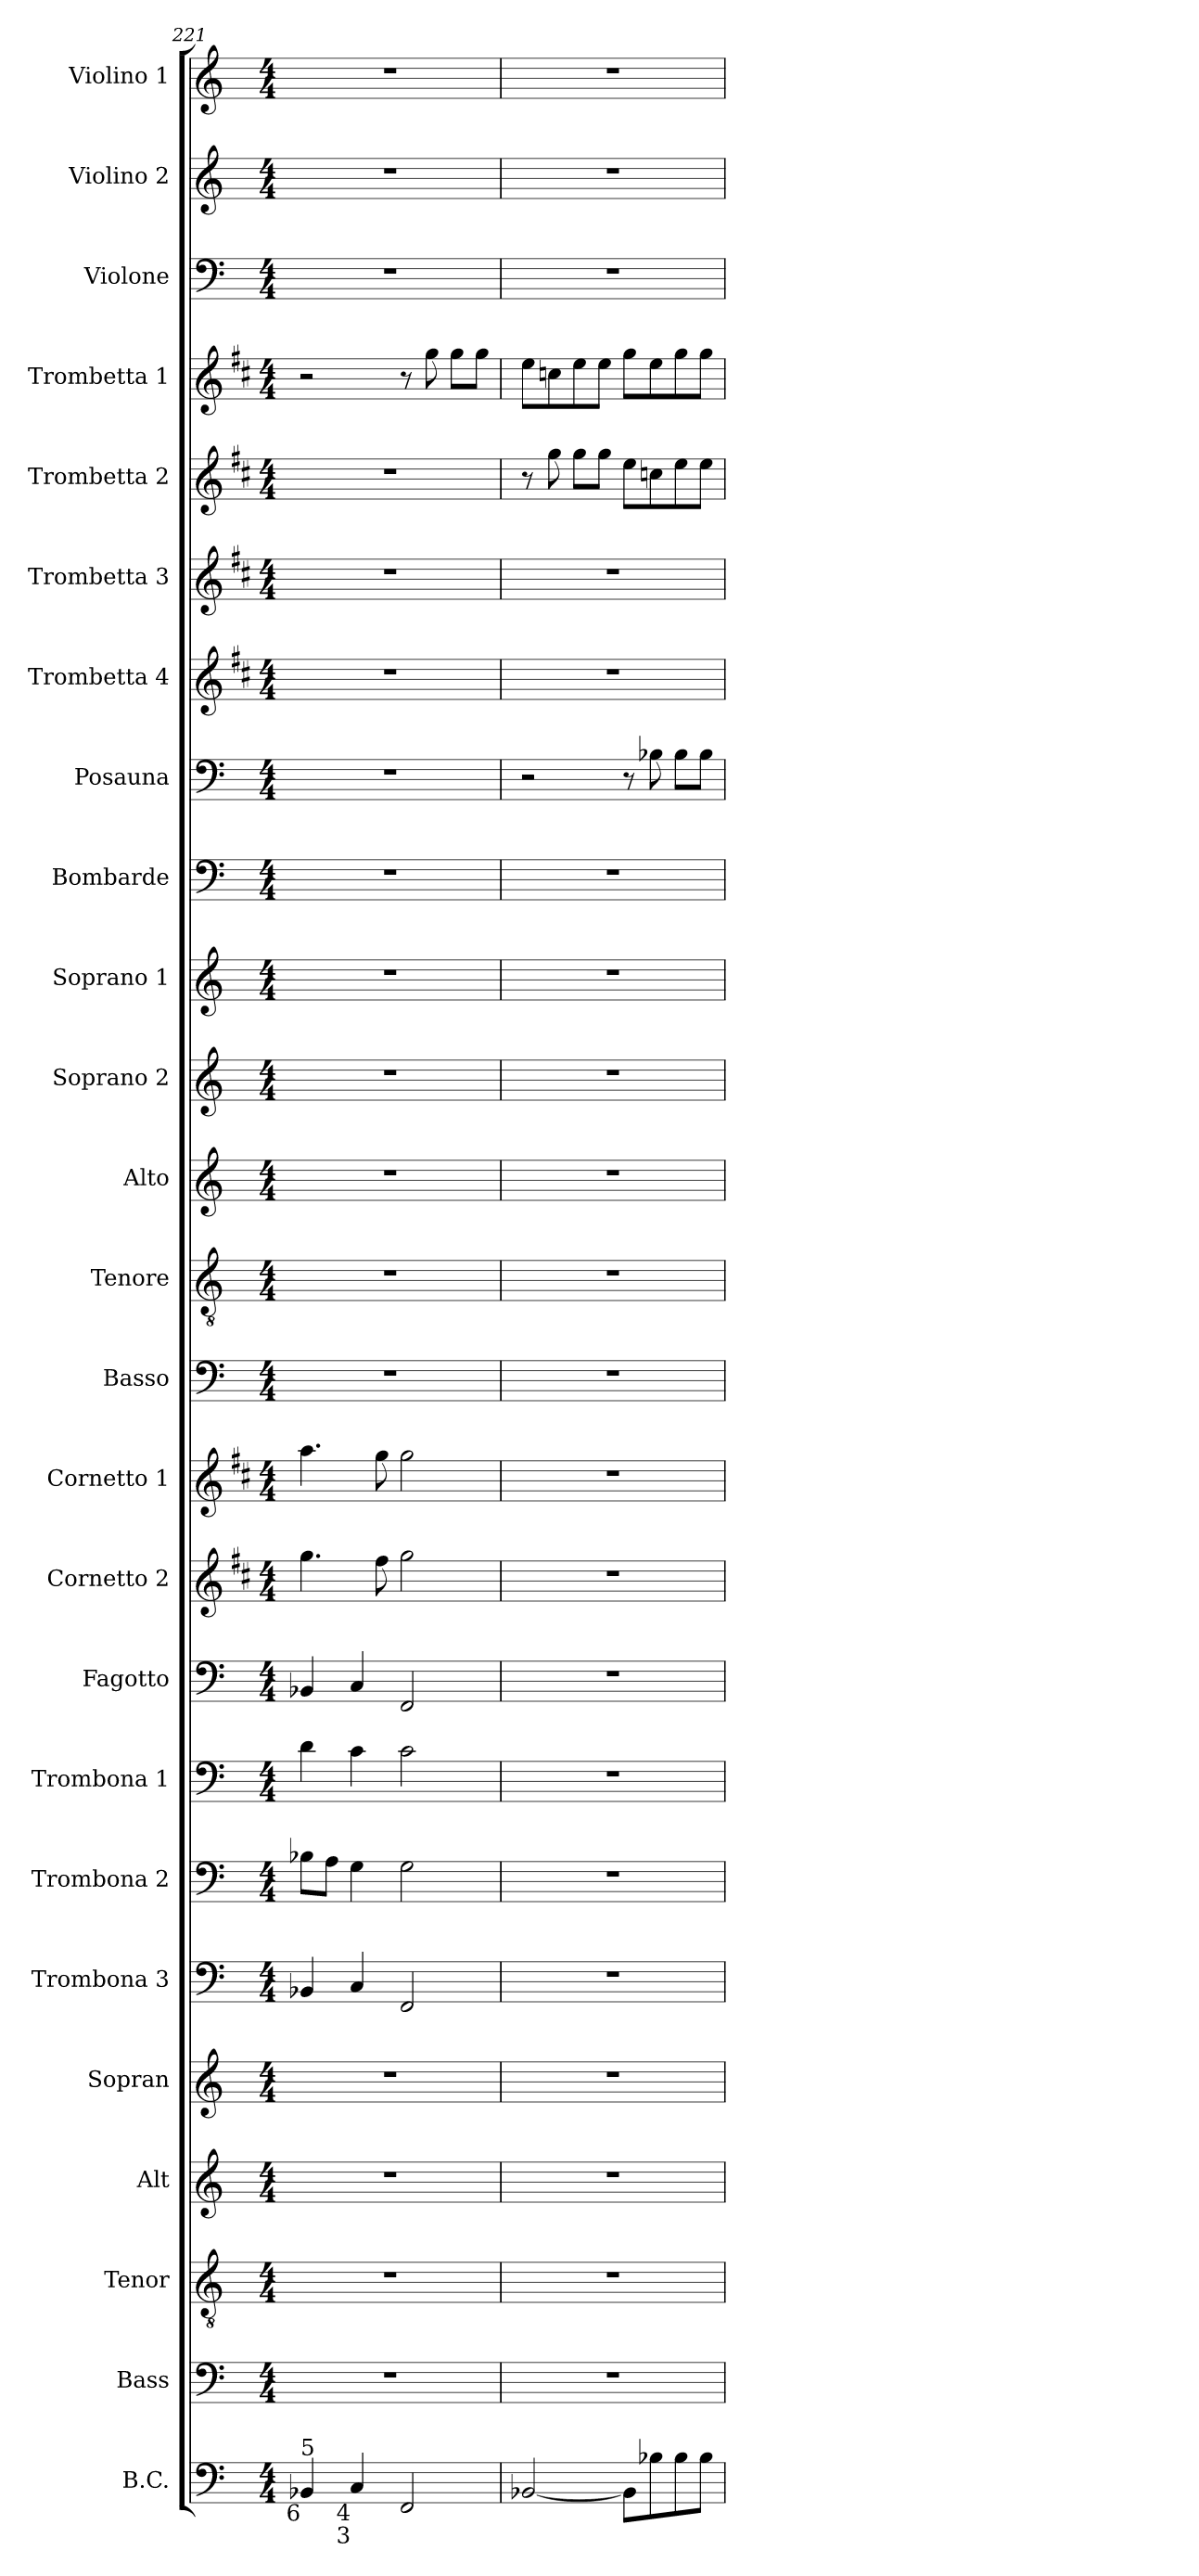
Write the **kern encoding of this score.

**kern	**kern	**kern	**kern	**kern	**kern	**kern	**kern	**kern	**kern	**kern	**kern	**kern	**kern	**kern	**kern	**kern	**kern	**kern	**kern	**kern	**kern	**kern	**kern	**kern
*part25	*part24	*part23	*part22	*part21	*part20	*part19	*part18	*part17	*part16	*part15	*part14	*part13	*part12	*part11	*part10	*part9	*part8	*part7	*part6	*part5	*part4	*part3	*part2	*part1
*staff25	*staff24	*staff23	*staff22	*staff21	*staff20	*staff19	*staff18	*staff17	*staff16	*staff15	*staff14	*staff13	*staff12	*staff11	*staff10	*staff9	*staff8	*staff7	*staff6	*staff5	*staff4	*staff3	*staff2	*staff1
*I"B.C.	*I"Bass	*I"Tenor	*I"Alt	*I"Sopran	*I"Trombona 3	*I"Trombona 2	*I"Trombona 1	*I"Fagotto	*I"Cornetto 2	*I"Cornetto 1	*I"Basso	*I"Tenore	*I"Alto	*I"Soprano 2	*I"Soprano 1	*I"Bombarde	*I"Posauna	*I"Trombetta 4	*I"Trombetta 3	*I"Trombetta 2	*I"Trombetta 1	*I"Violone	*I"Violino 2	*I"Violino 1
*I'B.C.	*I'B.	*I'T.	*I'A.	*I'S.	*I'Tbn. 2	*I'Tbn. 2	*I'Tbn. 1	*I'Fag.	*I'Cor. 2	*I'Cor. 1	*I'B.	*I'T.	*I'A.	*I'S.	*I'S.	*	*	*	*	*	*	*	*I'Vl. 2	*I'Vl. 1
*clefF4	*clefF4	*clefGv2	*clefG2	*clefG2	*clefF4	*clefF4	*clefF4	*clefF4	*clefG2	*clefG2	*clefF4	*clefGv2	*clefG2	*clefG2	*clefG2	*clefF4	*clefF4	*clefG2	*clefG2	*clefG2	*clefG2	*clefF4	*clefG2	*clefG2
*	*	*ITrd7c12	*	*	*	*	*	*	*ITrd1c2	*ITrd1c2	*	*ITrd7c12	*	*	*	*	*	*ITrd1c2	*ITrd1c2	*ITrd1c2	*ITrd1c2	*	*	*
*k[]	*k[]	*k[]	*k[]	*k[]	*k[]	*k[]	*k[]	*k[]	*k[]	*k[]	*k[]	*k[]	*k[]	*k[]	*k[]	*k[]	*k[]	*k[]	*k[]	*k[]	*k[]	*k[]	*k[]	*k[]
*C:	*C:	*C:	*C:	*C:	*C:	*C:	*C:	*C:	*C:	*C:	*C:	*C:	*C:	*C:	*C:	*C:	*C:	*C:	*C:	*C:	*C:	*C:	*C:	*C:
*M4/4	*M4/4	*M4/4	*M4/4	*M4/4	*M4/4	*M4/4	*M4/4	*M4/4	*M4/4	*M4/4	*M4/4	*M4/4	*M4/4	*M4/4	*M4/4	*M4/4	*M4/4	*M4/4	*M4/4	*M4/4	*M4/4	*M4/4	*M4/4	*M4/4
=221	=221	=221	=221	=221	=221	=221	=221	=221	=221	=221	=221	=221	=221	=221	=221	=221	=221	=221	=221	=221	=221	=221	=221	=221
!LO:TX:b:rj:t=6	!	!	!	!	!	!	!	!	!	!	!	!	!	!	!	!	!	!	!	!	!	!	!	!
!LO:TX:t=5	!	!	!	!	!	!	!	!	!	!	!	!	!	!	!	!	!	!	!	!	!	!	!	!
4BB-Xi/	1r	1r	1r	1r	4BB-Xi/	8B-Xi\L	4di\	4BB-Xi/	4.ffi\	4.ggi\	1r	1r	1r	1r	1r	1r	1r	1r	1r	1r	2r	1r	1r	1r
.	.	.	.	.	.	8Ai\J	.	.	.	.	.	.	.	.	.	.	.	.	.	.	.	.	.	.
!LO:TX:b:rj:t=4	!	!	!	!	!	!	!	!	!	!	!	!	!	!	!	!	!	!	!	!	!	!	!	!
!LO:TX:b:rj:t=3	!	!	!	!	!	!	!	!	!	!	!	!	!	!	!	!	!	!	!	!	!	!	!	!
4Ci/	.	.	.	.	4Ci/	4Gi\	4ci\	4Ci/	.	.	.	.	.	.	.	.	.	.	.	.	.	.	.	.
.	.	.	.	.	.	.	.	.	8eei\	8ffi\	.	.	.	.	.	.	.	.	.	.	.	.	.	.
2FFi/	.	.	.	.	2FFi/	2Gi\	2ci\	2FFi/	2ffi\	2ffi\	.	.	.	.	.	.	.	.	.	.	8r	.	.	.
.	.	.	.	.	.	.	.	.	.	.	.	.	.	.	.	.	.	.	.	.	8ffi\	.	.	.
.	.	.	.	.	.	.	.	.	.	.	.	.	.	.	.	.	.	.	.	.	8ffi\L	.	.	.
.	.	.	.	.	.	.	.	.	.	.	.	.	.	.	.	.	.	.	.	.	8ffi\J	.	.	.
=222	=222	=222	=222	=222	=222	=222	=222	=222	=222	=222	=222	=222	=222	=222	=222	=222	=222	=222	=222	=222	=222	=222	=222	=222
[2BB-Xi/	1r	1r	1r	1r	1r	1r	1r	1r	1r	1r	1r	1r	1r	1r	1r	1r	2r	1r	1r	8r	8ddi\L	1r	1r	1r
.	.	.	.	.	.	.	.	.	.	.	.	.	.	.	.	.	.	.	.	8ffi\	8b-Xi\	.	.	.
.	.	.	.	.	.	.	.	.	.	.	.	.	.	.	.	.	.	.	.	8ffi\L	8ddi\	.	.	.
.	.	.	.	.	.	.	.	.	.	.	.	.	.	.	.	.	.	.	.	8ffi\J	8ddi\J	.	.	.
8BB-i\L]	.	.	.	.	.	.	.	.	.	.	.	.	.	.	.	.	8r	.	.	8ddi\L	8ffi\L	.	.	.
8B-Xi\	.	.	.	.	.	.	.	.	.	.	.	.	.	.	.	.	8B-Xi\	.	.	8b-Xi\	8ddi\	.	.	.
8B-i\	.	.	.	.	.	.	.	.	.	.	.	.	.	.	.	.	8B-i\L	.	.	8ddi\	8ffi\	.	.	.
8B-i\J	.	.	.	.	.	.	.	.	.	.	.	.	.	.	.	.	8B-i\J	.	.	8ddi\J	8ffi\J	.	.	.
=	=	=	=	=	=	=	=	=	=	=	=	=	=	=	=	=	=	=	=	=	=	=	=	=
*-	*-	*-	*-	*-	*-	*-	*-	*-	*-	*-	*-	*-	*-	*-	*-	*-	*-	*-	*-	*-	*-	*-	*-	*-
